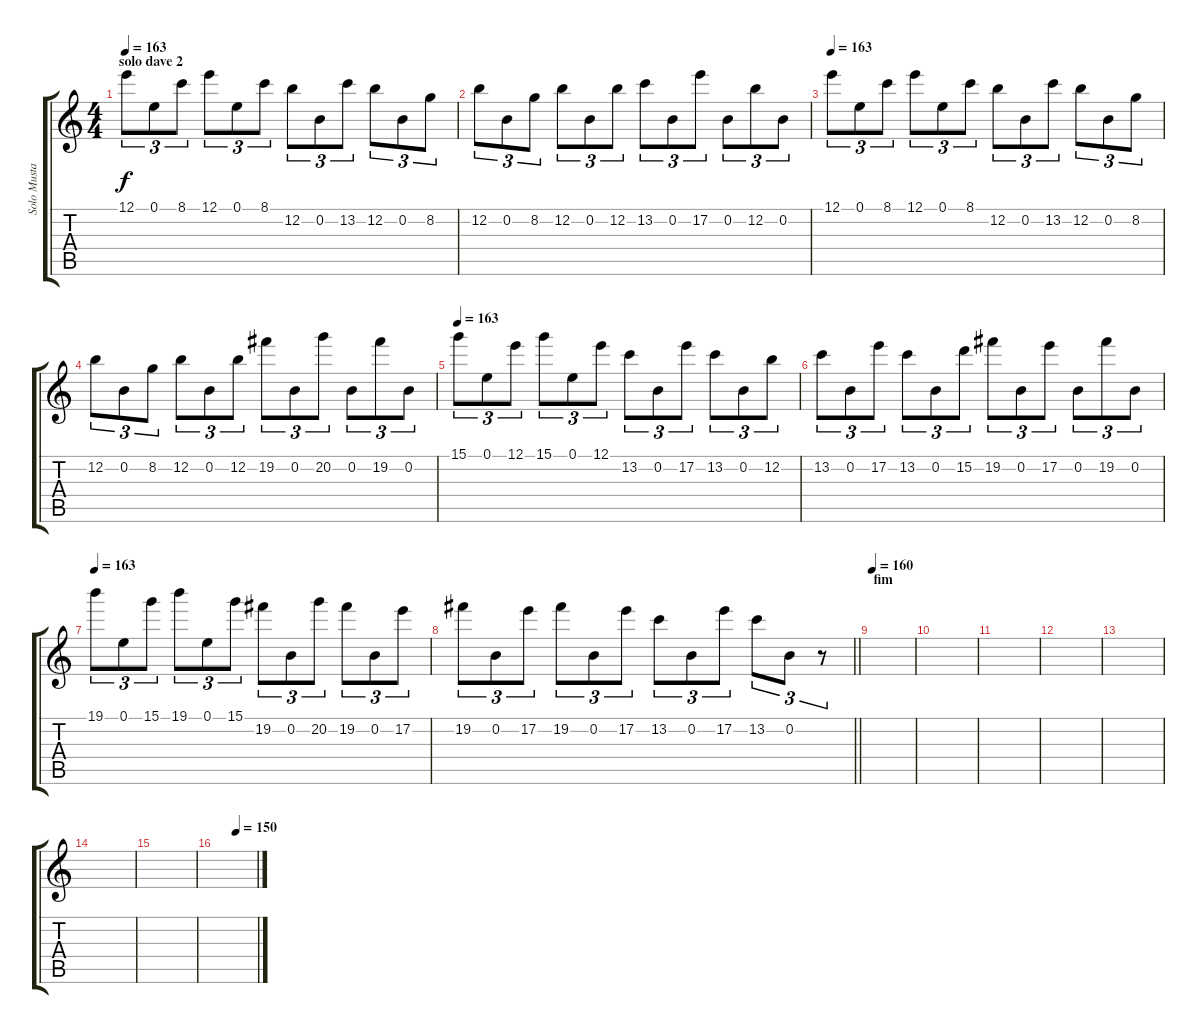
\track ("Solo Mustaine" "Solo Musta") {instrument distortionguitar}
\staff {score tabs}
\tuning (E4 B3 G3 D3 A2 E2) {hide}
\ts (4 4)
\section ("" "solo dave 2")
\tempo 163
\clef g2
\ks c
12.1.8{tu (3 2) dy f} 0.1.8{tu (3 2)} 8.1.8{tu (3 2)} 12.1.8{tu (3 2)} 0.1.8{tu (3 2)} 8.1.8{tu (3 2)} 12.2.8{tu (3 2)} 0.2.8{tu (3 2)} 13.2.8{tu (3 2)} 12.2.8{tu (3 2)} 0.2.8{tu (3 2)} 8.2.8{tu (3 2)} |
12.2.8{tu (3 2)} 0.2.8{tu (3 2)} 8.2.8{tu (3 2)} 12.2.8{tu (3 2)} 0.2.8{tu (3 2)} 12.2.8{tu (3 2)} 13.2.8{tu (3 2)} 0.2.8{tu (3 2)} 17.2.8{tu (3 2)} 0.2.8{tu (3 2)} 12.2.8{tu (3 2)} 0.2.8{tu (3 2)} |
\tempo 163
12.1.8{tu (3 2)} 0.1.8{tu (3 2)} 8.1.8{tu (3 2)} 12.1.8{tu (3 2)} 0.1.8{tu (3 2)} 8.1.8{tu (3 2)} 12.2.8{tu (3 2)} 0.2.8{tu (3 2)} 13.2.8{tu (3 2)} 12.2.8{tu (3 2)} 0.2.8{tu (3 2)} 8.2.8{tu (3 2)} |
12.2.8{tu (3 2)} 0.2.8{tu (3 2)} 8.2.8{tu (3 2)} 12.2.8{tu (3 2)} 0.2.8{tu (3 2)} 12.2.8{tu (3 2)} 19.2.8{tu (3 2)} 0.2.8{tu (3 2)} 20.2.8{tu (3 2)} 0.2.8{tu (3 2)} 19.2.8{tu (3 2)} 0.2.8{tu (3 2)} |
\tempo 163
15.1.8{tu (3 2)} 0.1.8{tu (3 2)} 12.1.8{tu (3 2)} 15.1.8{tu (3 2)} 0.1.8{tu (3 2)} 12.1.8{tu (3 2)} 13.2.8{tu (3 2)} 0.2.8{tu (3 2)} 17.2.8{tu (3 2)} 13.2.8{tu (3 2)} 0.2.8{tu (3 2)} 12.2.8{tu (3 2)} |
13.2.8{tu (3 2)} 0.2.8{tu (3 2)} 17.2.8{tu (3 2)} 13.2.8{tu (3 2)} 0.2.8{tu (3 2)} 15.2.8{tu (3 2)} 19.2.8{tu (3 2)} 0.2.8{tu (3 2)} 17.2.8{tu (3 2)} 0.2.8{tu (3 2)} 19.2.8{tu (3 2)} 0.2.8{tu (3 2)} |
\tempo 163
19.1.8{tu (3 2)} 0.1.8{tu (3 2)} 15.1.8{tu (3 2)} 19.1.8{tu (3 2)} 0.1.8{tu (3 2)} 15.1.8{tu (3 2)} 19.2.8{tu (3 2)} 0.2.8{tu (3 2)} 20.2.8{tu (3 2)} 19.2.8{tu (3 2)} 0.2.8{tu (3 2)} 17.2.8{tu (3 2)} |
\barLineRight lightlight
19.2.8{tu (3 2)} 0.2.8{tu (3 2)} 17.2.8{tu (3 2)} 19.2.8{tu (3 2)} 0.2.8{tu (3 2)} 17.2.8{tu (3 2)} 13.2.8{tu (3 2)} 0.2.8{tu (3 2)} 17.2.8{tu (3 2)} 13.2.8{tu (3 2)} 0.2.8{tu (3 2)} r.8{tu (3 2)} |
\section ("" "fim")
\tempo 160
|
|
|
|
|
|
|
\tempo (150 0.5)
